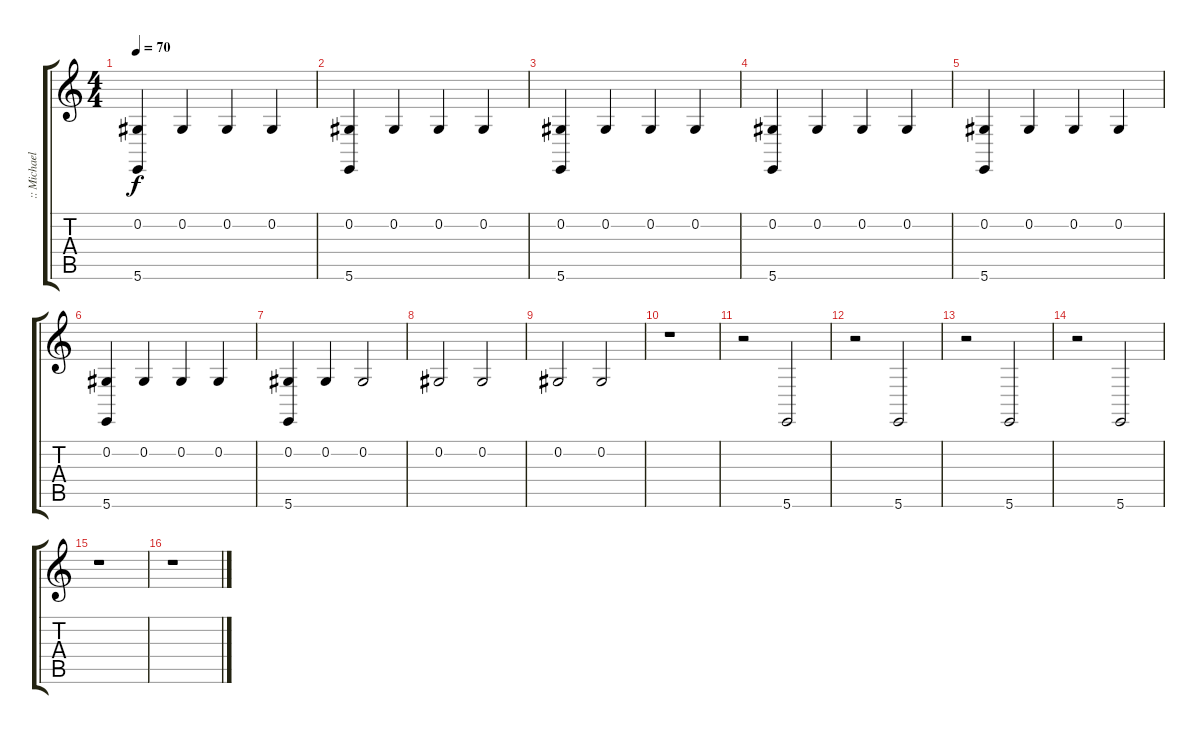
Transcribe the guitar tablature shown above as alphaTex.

\track (":: Michael Shawn Crahan #6 ::" ":: Michael") {instrument agogo}
\staff {score tabs}
\tuning (Db4 Ab3 E3 B2 Gb2 B1) {hide}
\ts (4 4)
\tempo 70
\clef g2
\ks c
(0.2 5.6).4{dy f volume 13 instrument agogo} 0.2.4 0.2.4 0.2.4 |
(0.2 5.6).4 0.2.4 0.2.4 0.2.4 |
(0.2 5.6).4 0.2.4 0.2.4 0.2.4 |
(0.2 5.6).4 0.2.4 0.2.4 0.2.4 |
(0.2 5.6).4 0.2.4 0.2.4 0.2.4 |
(0.2 5.6).4 0.2.4 0.2.4 0.2.4 |
(0.2 5.6).4 0.2.4 0.2.2 |
0.2.2{volume 16} 0.2.2 |
0.2.2 0.2.2 |
r.1 |
r.2 5.6.2 |
r.2 5.6.2 |
r.2 5.6.2 |
r.2 5.6.2 |
r.1 |
r.1
